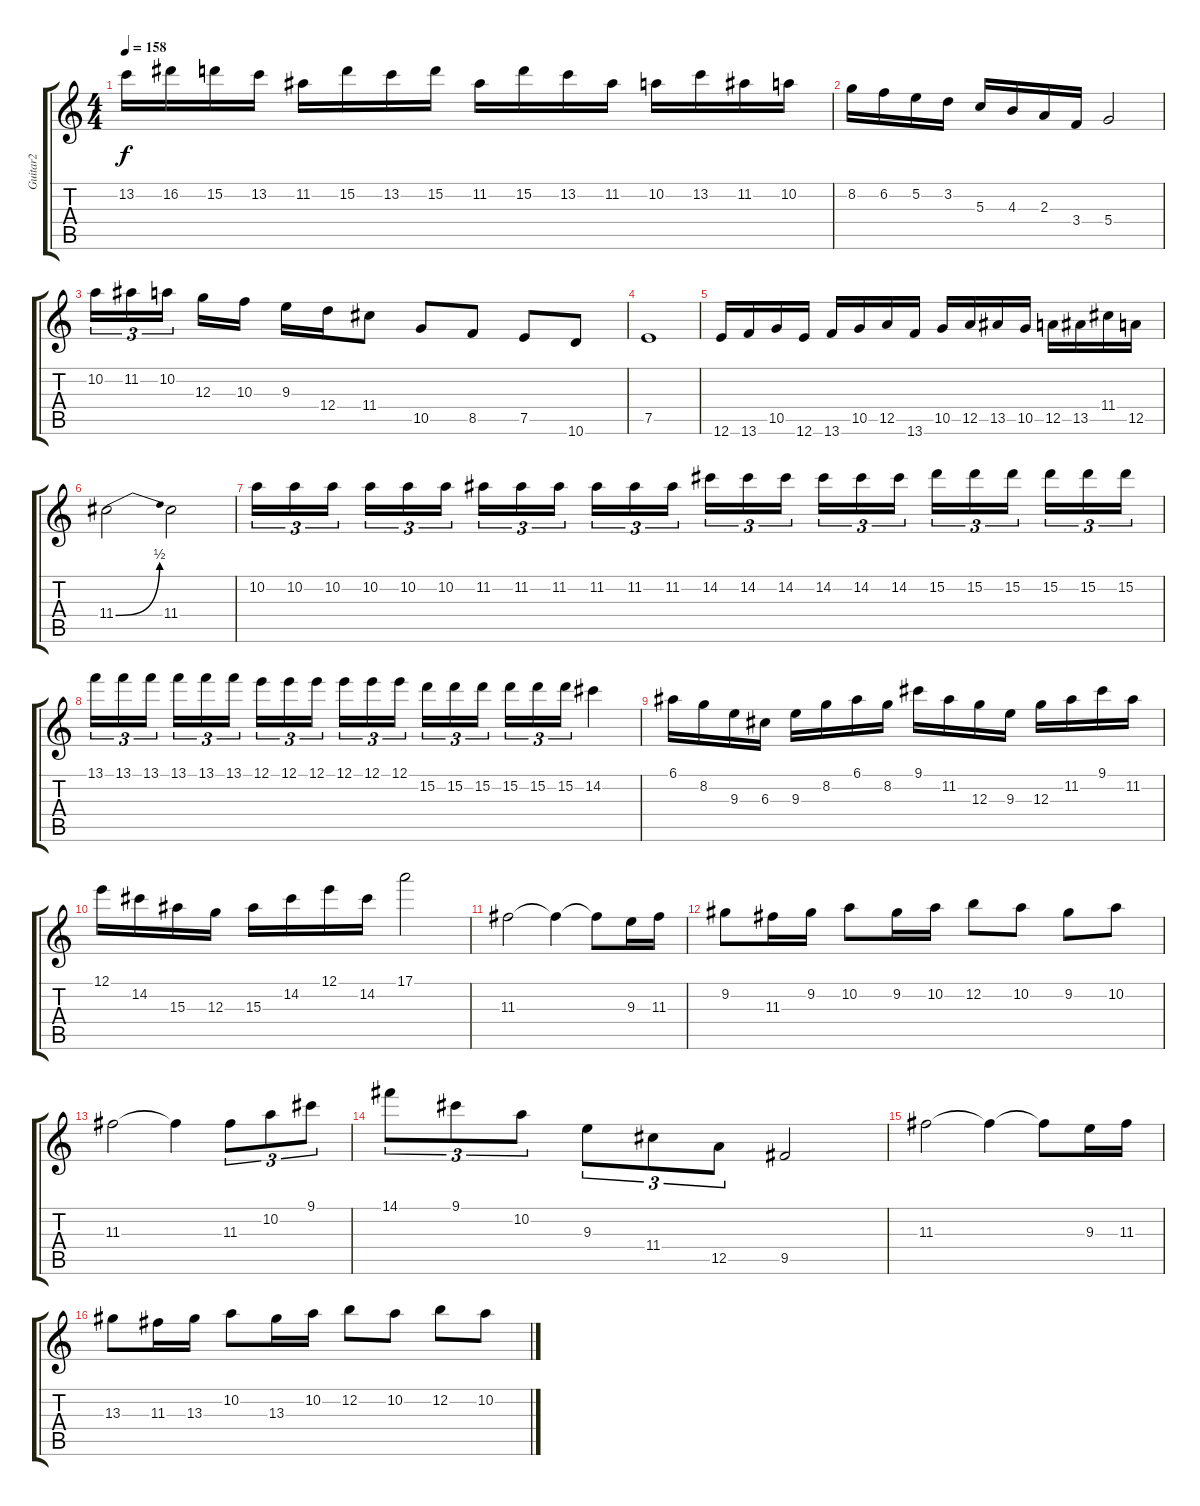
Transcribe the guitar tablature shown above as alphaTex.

\track ("Guitar2" "Guitar2") {instrument distortionguitar}
\staff {score tabs}
\tuning (E4 B3 G3 D3 A2 E2) {hide}
\ts (4 4)
\tempo 158
\clef g2
\ks c
13.2.16{dy f} 16.2.16 15.2.16 13.2.16 11.2.16 15.2.16 13.2.16 15.2.16 11.2.16 15.2.16 13.2.16 11.2.16 10.2.16 13.2.16 11.2.16 10.2.16 |
8.2.16 6.2.16 5.2.16 3.2.16 5.3.16 4.3.16 2.3.16 3.4.16 5.4.2 |
10.2.16{tu (3 2)} 11.2.16{tu (3 2)} 10.2.16{tu (3 2)} 12.3.16 10.3.16 9.3.16 12.4.16 11.4.8 10.5.8 8.5.8 7.5.8 10.6.8 |
7.5.1 |
12.6.16 13.6.16 10.5.16 12.6.16 13.6.16 10.5.16 12.5.16 13.6.16 10.5.16 12.5.16 13.5.16 10.5.16 12.5.16 13.5.16 11.4.16 12.5.16 |
11.4{be (bend 0 0 60 2)}.2 11.4.2 |
10.2.16{tu (3 2)} 10.2.16{tu (3 2)} 10.2.16{tu (3 2)} 10.2.16{tu (3 2)} 10.2.16{tu (3 2)} 10.2.16{tu (3 2)} 11.2.16{tu (3 2)} 11.2.16{tu (3 2)} 11.2.16{tu (3 2)} 11.2.16{tu (3 2)} 11.2.16{tu (3 2)} 11.2.16{tu (3 2)} 14.2.16{tu (3 2)} 14.2.16{tu (3 2)} 14.2.16{tu (3 2)} 14.2.16{tu (3 2)} 14.2.16{tu (3 2)} 14.2.16{tu (3 2)} 15.2.16{tu (3 2)} 15.2.16{tu (3 2)} 15.2.16{tu (3 2)} 15.2.16{tu (3 2)} 15.2.16{tu (3 2)} 15.2.16{tu (3 2)} |
13.1.16{tu (3 2)} 13.1.16{tu (3 2)} 13.1.16{tu (3 2)} 13.1.16{tu (3 2)} 13.1.16{tu (3 2)} 13.1.16{tu (3 2)} 12.1.16{tu (3 2)} 12.1.16{tu (3 2)} 12.1.16{tu (3 2)} 12.1.16{tu (3 2)} 12.1.16{tu (3 2)} 12.1.16{tu (3 2)} 15.2.16{tu (3 2)} 15.2.16{tu (3 2)} 15.2.16{tu (3 2)} 15.2.16{tu (3 2)} 15.2.16{tu (3 2)} 15.2.16{tu (3 2)} 14.2.4 |
6.1.16 8.2.16 9.3.16 6.3.16 9.3.16 8.2.16 6.1.16 8.2.16 9.1.16 11.2.16 12.3.16 9.3.16 12.3.16 11.2.16 9.1.16 11.2.16 |
12.1.16 14.2.16 15.3.16 12.3.16 15.3.16 14.2.16 12.1.16 14.2.16 17.1.2 |
11.3.2 11.3{t}.4 11.3{t}.8 9.3.16 11.3.16 |
9.2.8 11.3.16 9.2.16 10.2.8 9.2.16 10.2.16 12.2.8 10.2.8 9.2.8 10.2.8 |
11.3.2 11.3{t}.4 11.3.8{tu (3 2)} 10.2.8{tu (3 2)} 9.1.8{tu (3 2)} |
14.1.8{tu (3 2)} 9.1.8{tu (3 2)} 10.2.8{tu (3 2)} 9.3.8{tu (3 2)} 11.4.8{tu (3 2)} 12.5.8{tu (3 2)} 9.5.2 |
11.3.2 11.3{t}.4 11.3{t}.8 9.3.16 11.3.16 |
13.3.8 11.3.16 13.3.16 10.2.8 13.3.16 10.2.16 12.2.8 10.2.8 12.2.8 10.2.8
